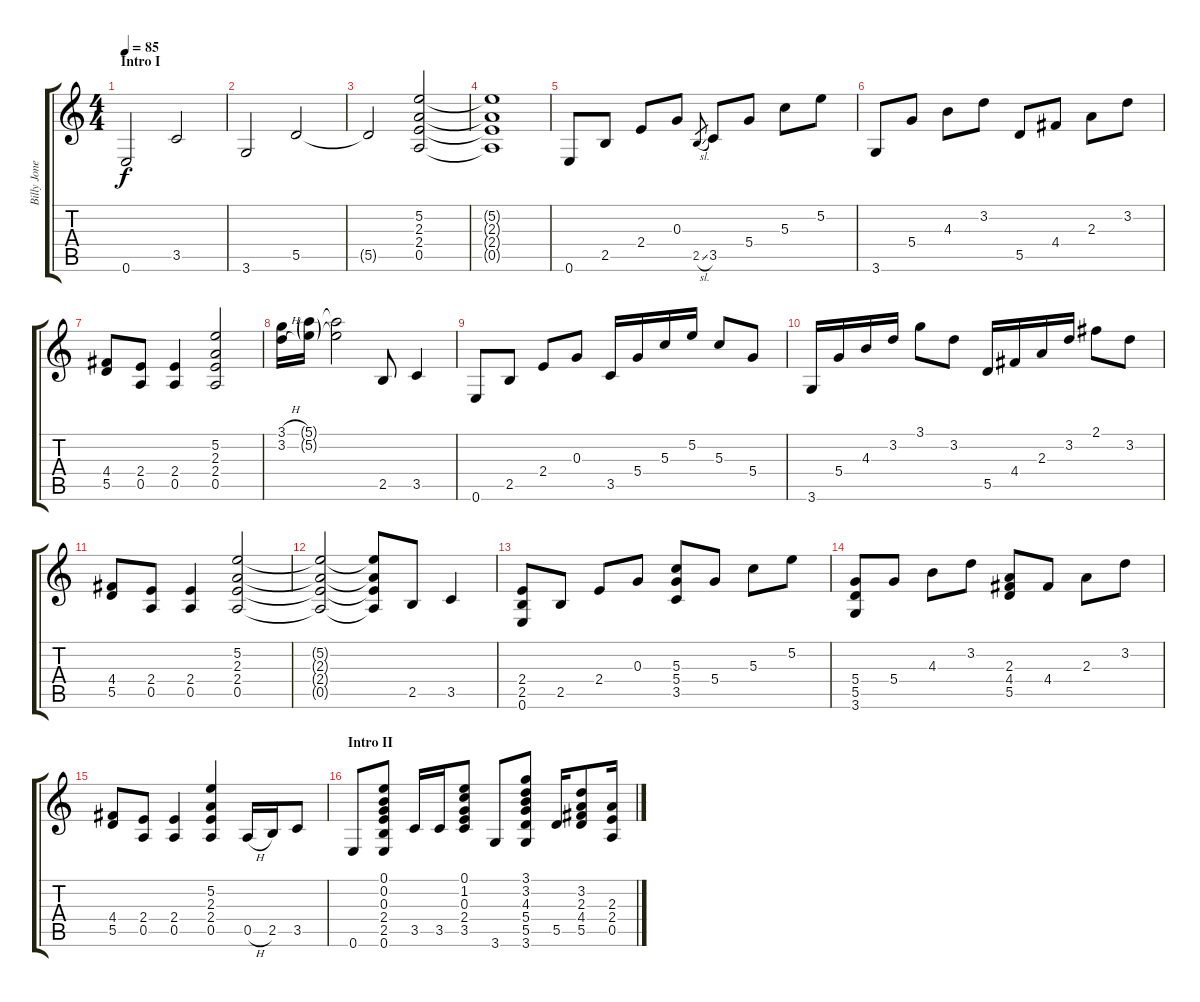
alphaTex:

\track ("Billy Jones Acoustic Rhythm" "Billy Jone") {instrument acousticguitarsteel}
\staff {score tabs}
\tuning (E4 B3 G3 D3 A2 E2) {hide}
\ts (4 4)
\section ("" "Intro I")
\tempo 85
\clef g2
\ks c
0.6.2{dy f instrument acousticguitarsteel} 3.5.2 |
3.6.2 5.5.2 |
5.5{t}.2 (5.2 2.3 2.4 0.5).2 |
(5.2{t} 2.3{t} 2.4{t} 0.5{t}).1 |
0.6.8 2.5.8 2.4.8 0.3.8 2.5{sl}.8{gr} 3.5.8 5.4.8 5.3.8 5.2.8 |
3.6.8 5.4.8 4.3.8 3.2.8 5.5.8 4.4.8 2.3.8 3.2.8 |
(4.4 5.5).8 (2.4 0.5).8 (2.4 0.5).4 (5.2 2.3 2.4 0.5).2 |
(3.1{h} 3.2{h}).16 (5.1{g} 5.2{g}).16 (5.1{t} 5.2{t}).2 2.5.8 3.5.4 |
0.6.8 2.5.8 2.4.8 0.3.8 3.5.16 5.4.16 5.3.16 5.2.16 5.3.8 5.4.8 |
3.6.16 5.4.16 4.3.16 3.2.16 3.1.8 3.2.8 5.5.16 4.4.16 2.3.16 3.2.16 2.1.8 3.2.8 |
(4.4 5.5).8 (2.4 0.5).8 (2.4 0.5).4 (5.2 2.3 2.4 0.5).2 |
(5.2{t} 2.3{t} 2.4{t} 0.5{t}).2 (5.2{t} 2.3{t} 2.4{t} 0.5{t}).8 2.5.8 3.5.4 |
(2.4 2.5 0.6).8 2.5.8 2.4.8 0.3.8 (5.3 5.4 3.5).8 5.4.8 5.3.8 5.2.8 |
(5.4 5.5 3.6).8 5.4.8 4.3.8 3.2.8 (2.3 4.4 5.5).8 4.4.8 2.3.8 3.2.8 |
(4.4 5.5).8 (2.4 0.5).8 (2.4 0.5).4 (5.2 2.3 2.4 0.5).4 0.5{h}.16 2.5.16 3.5.8 |
\section ("" "Intro II")
0.6.8 (0.1 0.2 0.3 2.4 2.5 0.6).8 3.5.16 3.5.16 (0.1 1.2 0.3 2.4 3.5).8 3.6.8 (3.1 3.2 4.3 5.4 5.5 3.6).8 5.5.16 (3.2 2.3 4.4 5.5).8 (2.3 2.4 0.5).16
